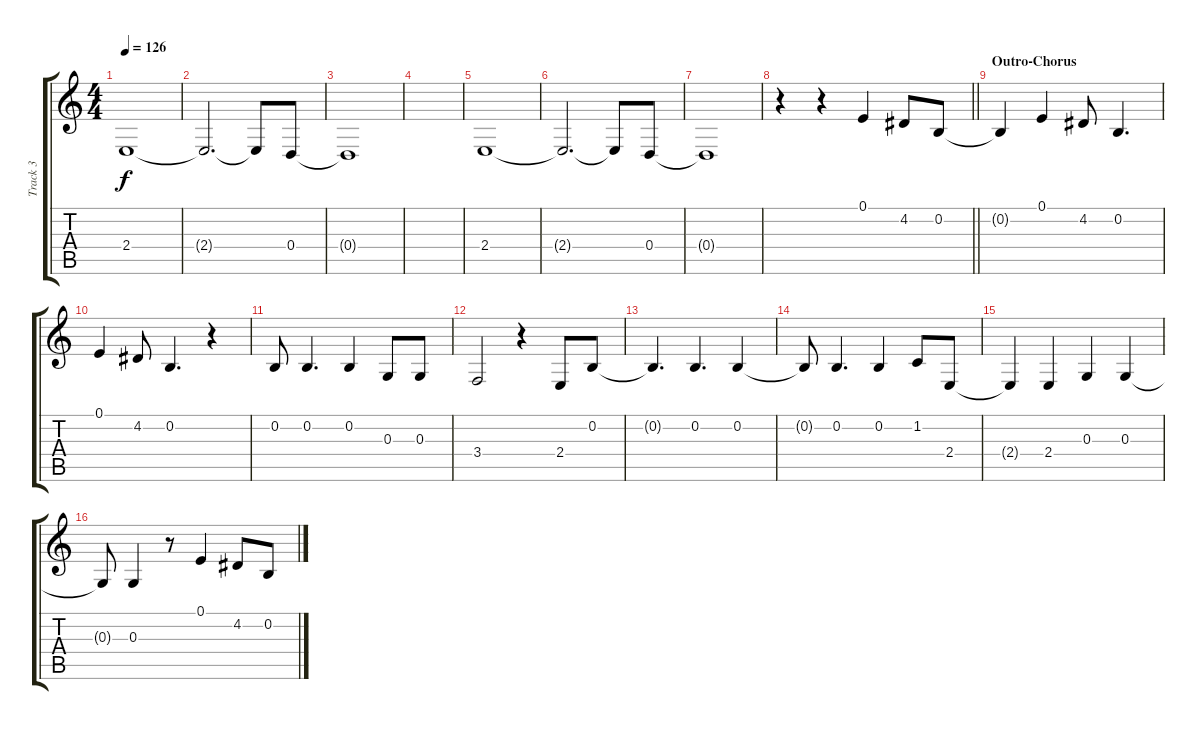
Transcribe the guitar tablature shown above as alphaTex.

\track ("Track 3" "Track 3") {instrument lead6voice}
\staff {score tabs}
\tuning (E4 B3 G3 D3 A2 E2) {hide}
\ts (4 4)
\tempo 126
\clef g2
\ks c
2.4.1{dy f} |
2.4{t}.2{d} 2.4{t}.8 0.4.8 |
0.4{t}.1 |
|
2.4.1 |
2.4{t}.2{d} 2.4{t}.8 0.4.8 |
0.4{t}.1 |
\barLineRight lightlight
r.4 r.4 0.1.4 4.2.8 0.2.8 |
\section ("" "Outro-Chorus")
0.2{t}.4 0.1.4 4.2.8 0.2.4{d} |
0.1.4 4.2.8 0.2.4{d} r.4 |
0.2.8 0.2.4{d} 0.2.4 0.3.8 0.3.8 |
3.4.2 r.4 2.4.8 0.2.8 |
0.2{t}.4{d} 0.2.4{d} 0.2.4 |
0.2{t}.8 0.2.4{d} 0.2.4 1.2.8 2.4.8 |
2.4{t}.4 2.4.4 0.3.4 0.3.4 |
0.3{t}.8 0.3.4 r.8 0.1.4 4.2.8 0.2.8
